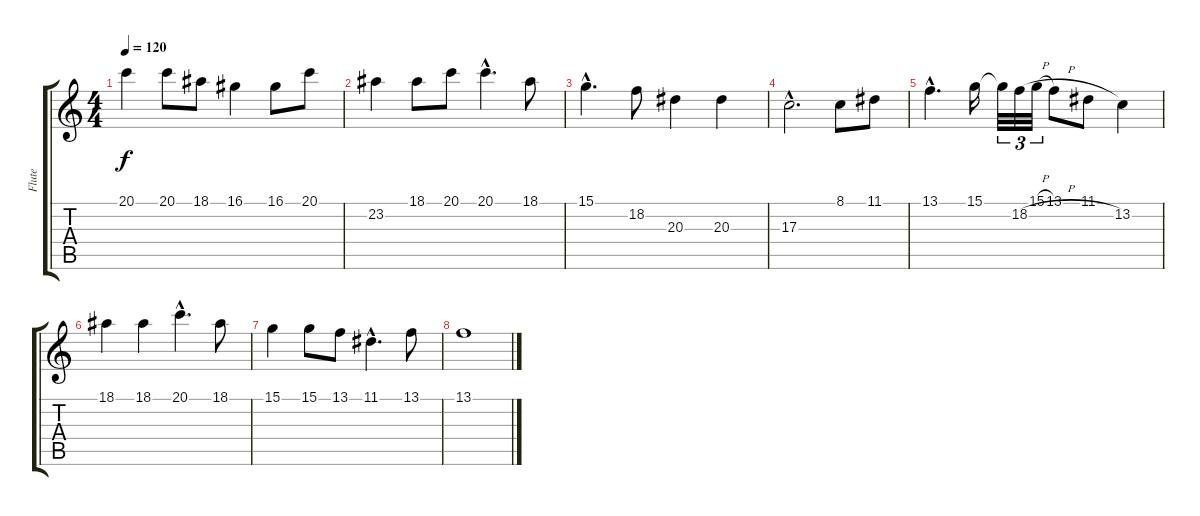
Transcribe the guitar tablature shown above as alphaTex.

\track ("Flute" "Flute") {instrument flute}
\staff {score tabs}
\tuning (E4 B3 G3 D3 A2 E2) {hide}
\ts (4 4)
\tempo 120
\clef g2
\ks c
20.1.4{dy f} 20.1.8 18.1.8 16.1.4 16.1.8 20.1.8 |
23.2.4 18.1.8 20.1.8 20.1{hac}.4{d} 18.1.8 |
15.1{hac}.4{d} 18.2.8 20.3.4 20.3.4 |
17.3{hac}.2{d} 8.1.8 11.1.8 |
13.1{hac}.4{d} 15.1.16 15.1{t}.32{tu (3 2)} 18.2{h}.32{tu (3 2)} 15.1{h}.32{tu (3 2)} 13.1.8 11.1.8 13.2.4 |
18.1.4 18.1.4 20.1{hac}.4{d} 18.1.8 |
15.1.4 15.1.8 13.1.8 11.1{hac}.4{d} 13.1.8 |
13.1.1
